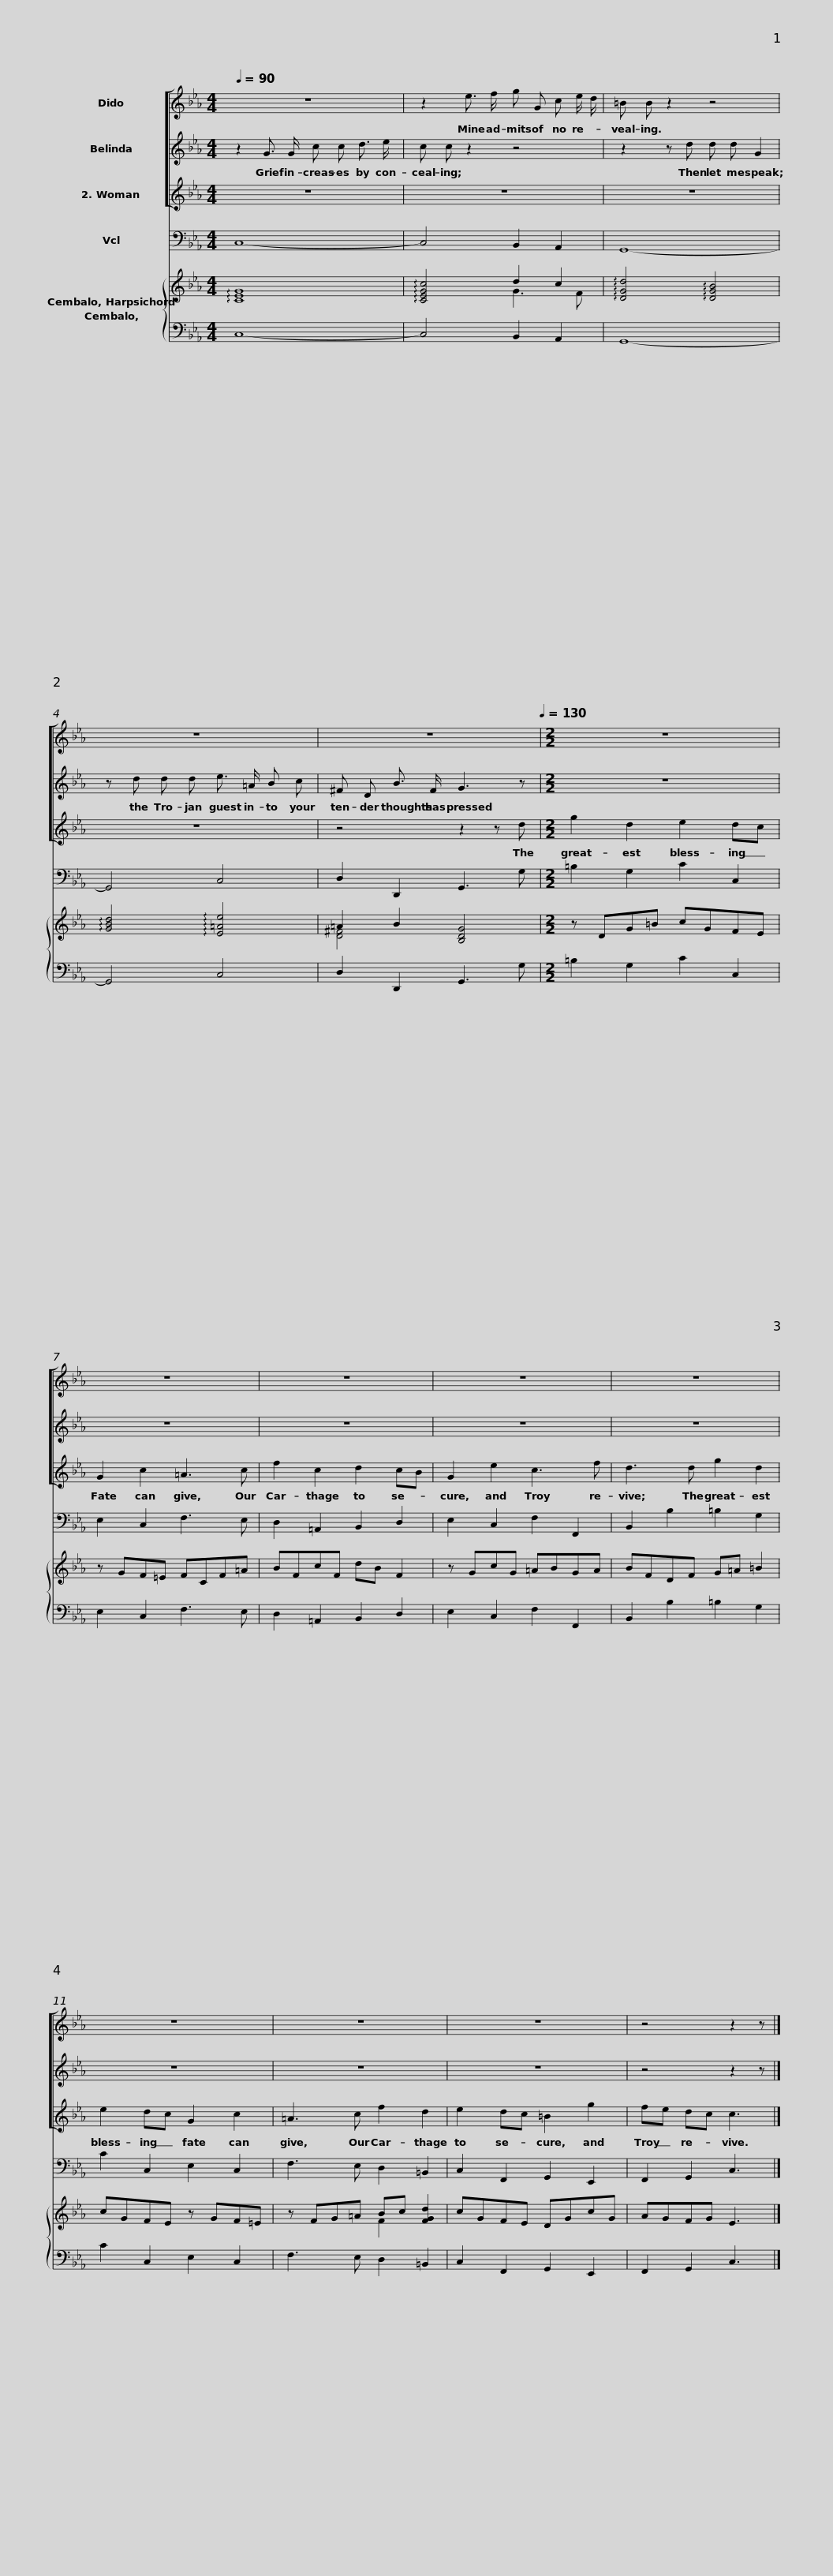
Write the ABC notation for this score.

X:1
%%score [ 1 2 3 ] 4 { ( 5 6 ) 7 }
L:1/8
Q:1/4=90
M:4/4
I:linebreak $
K:Eb
V:1 treble
V:2 treble
V:3 treble
V:4 bass
V:5 treble
V:6 treble
V:7 bass
V:1
 z8 | z2 e3/2 f/ g G c e/ d/ |$ =B B z2 z4 | z8 | z8[Q:1/4=130] |$ %5
[M:2/2] z8 | z8 | z8 | z8 |$ z8 | %10
 z8 | z8 | z8 |$ z4 z2 z |] %14
V:2
 z2 G3/2 G/ c c d3/2 e/ | c c z2 z4 |$ z2 z d d d G2 | z d d d e3/2 =A/ B c | ^F D B3/2 F/ G3 z |$ %5
[M:2/2] z8 | z8 | z8 | z8 |$ z8 | %10
 z8 | z8 | z8 |$ z4 z2 z |] %14
V:3
 z8 | z8 |$ z8 | z8 | z4 z2 z d |$ %5
[M:2/2] g2 d2 e2 dc | G2 c2 =A3 c | f2 c2 d2 cB | G2 e2 c3 f |$ d3 d g2 d2 | %10
 e2 dc G2 c2 | =A3 c f2 d2 | e2 dc =B2 g2 |$ fe dc c3 |] %14
V:4
 C,8- | C,4 B,,2 A,,2 |$ G,,8- | G,,4 C,4 | D,2 D,,2 G,,3 G, |$ %5
[M:2/2] =B,2 G,2 C2 C,2 | E,2 C,2 F,3 E, | D,2 =A,,2 B,,2 D,2 | E,2 C,2 F,2 F,,2 |$ B,,2 B,2 =B,2 G,2 | %10
 C2 C,2 E,2 C,2 | F,3 E, D,2 =B,,2 | C,2 F,,2 G,,2 E,,2 |$ F,,2 G,,2 C,3 |] %14
V:5
 !arpeggio![CEG]8 | !arpeggio![CEGc]4 d2 c2 |$ !arpeggio![DGd]4 !arpeggio![DGB]4 | !arpeggio![GBd]4 !arpeggio![E=Ae]4 | =A2 B2 [B,DG]4 |$ %5
[M:2/2] z DG=B cGFE | z GF=E FCF=A | BFcF dB F2 | z GcG =ABGA |$ BFDF G=A =B2 | %10
 cGFE z GF=E | z FG=A Bc [FGd]2 | cGFE DGcG |$ AGFG E3 |] %14
V:6
 x8 | x4 G3 F |$ x8 | x8 | [D^F]4 x4 |$ %5
[M:2/2] x8 | x8 | x8 | x8 |$ x8 | %10
 x8 | x4 F2 x2 | x8 |$ x7 |] %14
V:7
 C,8- | C,4 B,,2 A,,2 |$ G,,8- | G,,4 C,4 | D,2 D,,2 G,,3 G, |$ %5
[M:2/2] =B,2 G,2 C2 C,2 | E,2 C,2 F,3 E, | D,2 =A,,2 B,,2 D,2 | E,2 C,2 F,2 F,,2 |$ B,,2 B,2 =B,2 G,2 | %10
 C2 C,2 E,2 C,2 | F,3 E, D,2 =B,,2 | C,2 F,,2 G,,2 E,,2 |$ F,,2 G,,2 C,3 |] %14
